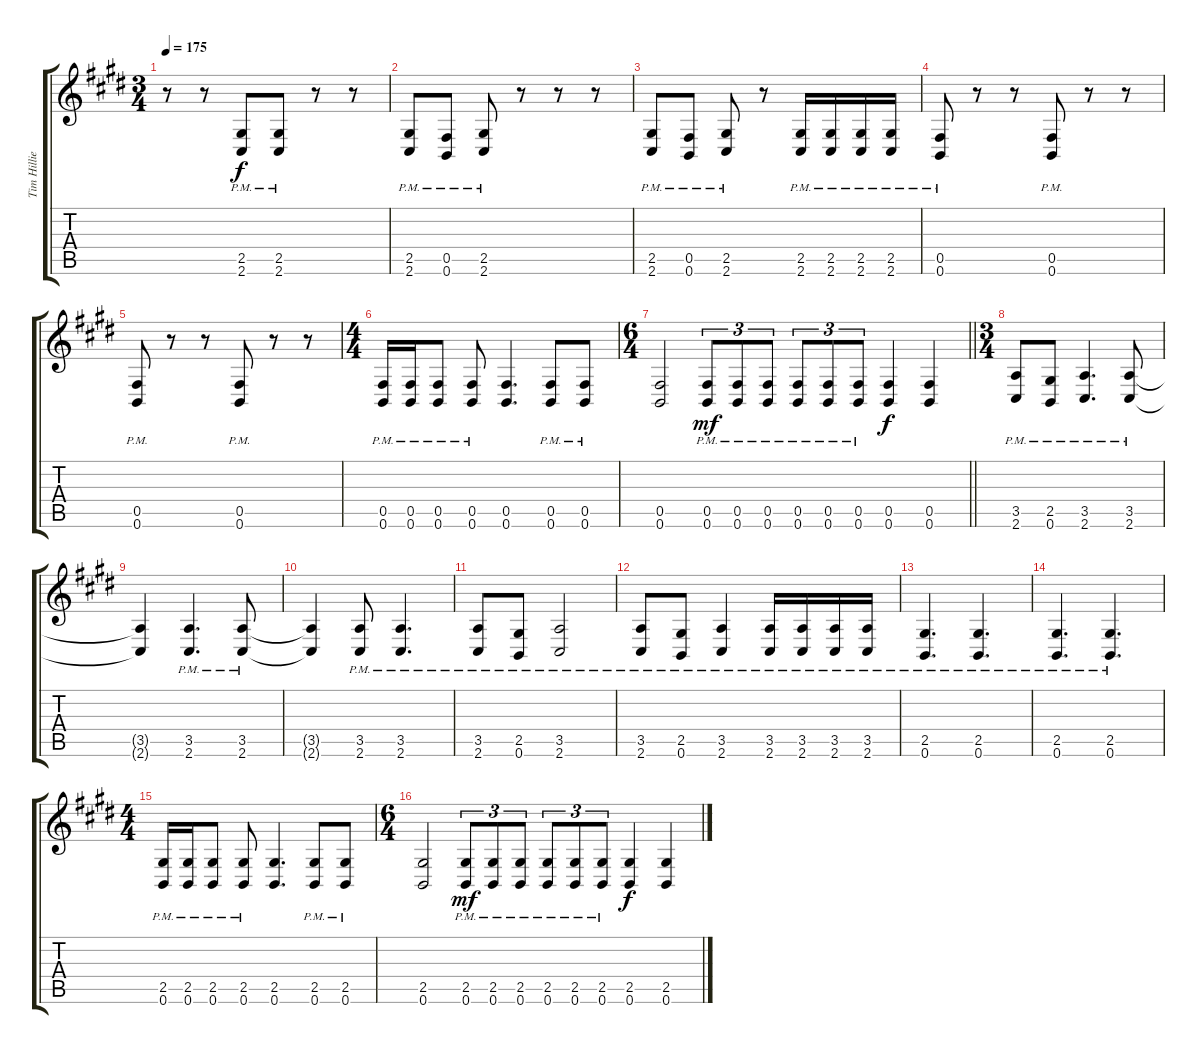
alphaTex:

\track ("Tim Hillier-Brook" "Tim Hillie") {instrument distortionguitar}
\staff {score tabs}
\tuning (Db4 Ab3 E3 B2 Gb2 B1) {hide}
\ts (3 4)
\tempo 175
\clef g2
\ks e
r.8{dy f} r.8 (2.5{pm} 2.6{pm}).8 (2.5{pm} 2.6{pm}).8 r.8 r.8 |
(2.5{pm} 2.6{pm}).8 (0.5{pm} 0.6{pm}).8 (2.5{pm} 2.6{pm}).8 r.8 r.8 r.8 |
(2.5{pm} 2.6{pm}).8 (0.5{pm} 0.6{pm}).8 (2.5{pm} 2.6{pm}).8 r.8 (2.5{pm} 2.6{pm}).16 (2.5{pm} 2.6{pm}).16 (2.5{pm} 2.6{pm}).16 (2.5{pm} 2.6{pm}).16 |
(0.5{pm} 0.6{pm}).8 r.8 r.8 (0.5{pm} 0.6{pm}).8 r.8 r.8 |
(0.5{pm} 0.6{pm}).8 r.8 r.8 (0.5{pm} 0.6{pm}).8 r.8 r.8 |
\ts (4 4)
(0.5{pm} 0.6{pm}).16 (0.5{pm} 0.6{pm}).16 (0.5{pm} 0.6{pm}).8 (0.5{pm} 0.6{pm}).8 (0.5 0.6).4{d} (0.5{pm} 0.6{pm}).8 (0.5{pm} 0.6{pm}).8 |
\ts (6 4)
\barLineRight lightlight
(0.5 0.6).2 (0.5{pm} 0.6{pm}).8{tu (3 2) dy mf} (0.5{pm} 0.6{pm}).8{tu (3 2)} (0.5{pm} 0.6{pm}).8{tu (3 2)} (0.5{pm} 0.6{pm}).8{tu (3 2)} (0.5{pm} 0.6{pm}).8{tu (3 2)} (0.5{pm} 0.6{pm}).8{tu (3 2)} (0.5 0.6).4{dy f} (0.5 0.6).4 |
\ts (3 4)
(3.5{pm} 2.6{pm}).8 (2.5{pm} 0.6{pm}).8 (3.5{pm} 2.6{pm}).4{d} (3.5{pm} 2.6{pm}).8 |
(3.5{t} 2.6{t}).4 (3.5{pm} 2.6{pm}).4{d} (3.5{pm} 2.6{pm}).8 |
(3.5{t} 2.6{t}).4 (3.5{pm} 2.6{pm}).8 (3.5{pm} 2.6{pm}).4{d} |
(3.5{pm} 2.6{pm}).8 (2.5{pm} 0.6{pm}).8 (3.5{pm} 2.6{pm}).2 |
(3.5{pm} 2.6{pm}).8 (2.5{pm} 0.6{pm}).8 (3.5{pm} 2.6{pm}).4 (3.5{pm} 2.6{pm}).16 (3.5{pm} 2.6{pm}).16 (3.5{pm} 2.6{pm}).16 (3.5{pm} 2.6{pm}).16 |
(2.5{pm} 0.6{pm}).4{d} (2.5{pm} 0.6{pm}).4{d} |
(2.5{pm} 0.6{pm}).4{d} (2.5{pm} 0.6{pm}).4{d} |
\ts (4 4)
(2.5{pm} 0.6{pm}).16 (2.5{pm} 0.6{pm}).16 (2.5{pm} 0.6{pm}).8 (2.5{pm} 0.6{pm}).8 (2.5 0.6).4{d} (2.5{pm} 0.6{pm}).8 (2.5{pm} 0.6{pm}).8 |
\ts (6 4)
(2.5 0.6).2 (2.5{pm} 0.6{pm}).8{tu (3 2) dy mf} (2.5{pm} 0.6{pm}).8{tu (3 2)} (2.5{pm} 0.6{pm}).8{tu (3 2)} (2.5{pm} 0.6{pm}).8{tu (3 2)} (2.5{pm} 0.6{pm}).8{tu (3 2)} (2.5{pm} 0.6{pm}).8{tu (3 2)} (2.5 0.6).4{dy f} (2.5 0.6).4
